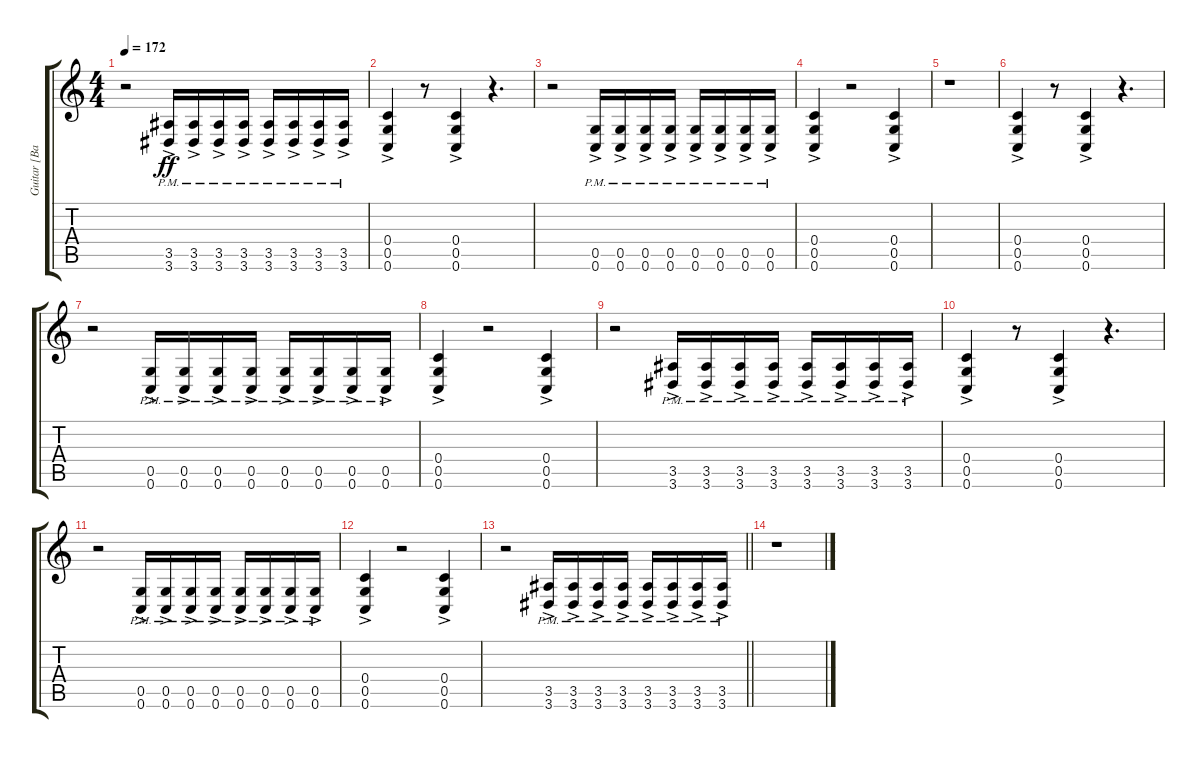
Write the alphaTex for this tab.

\track ("Guitar [Backing Track Only]" "Guitar [Ba") {instrument distortionguitar}
\staff {score tabs}
\tuning (D4 A3 F3 C3 G2 C2) {hide}
\ts (4 4)
\tempo 172
\clef g2
\ks c
r.2{dy ff} (3.5{ac pm} 3.6{ac pm}).16 (3.5{ac pm} 3.6{ac pm}).16 (3.5{ac pm} 3.6{ac pm}).16 (3.5{ac pm} 3.6{ac pm}).16 (3.5{ac pm} 3.6{ac pm}).16 (3.5{ac pm} 3.6{ac pm}).16 (3.5{ac pm} 3.6{ac pm}).16 (3.5{ac pm} 3.6{ac pm}).16 |
(0.4{ac} 0.5{ac} 0.6{ac}).4 r.8 (0.4{ac} 0.5{ac} 0.6{ac}).4 r.4{d} |
r.2 (0.5{ac pm} 0.6{ac pm}).16 (0.5{ac pm} 0.6{ac pm}).16 (0.5{ac pm} 0.6{ac pm}).16 (0.5{ac pm} 0.6{ac pm}).16 (0.5{ac pm} 0.6{ac pm}).16 (0.5{ac pm} 0.6{ac pm}).16 (0.5{ac pm} 0.6{ac pm}).16 (0.5{ac pm} 0.6{ac pm}).16 |
(0.4{ac} 0.5{ac} 0.6{ac}).4 r.2 (0.4{ac} 0.5{ac} 0.6{ac}).4 |
r.1 |
(0.4{ac} 0.5{ac} 0.6{ac}).4 r.8 (0.4{ac} 0.5{ac} 0.6{ac}).4 r.4{d} |
r.2 (0.5{ac pm} 0.6{ac pm}).16 (0.5{ac pm} 0.6{ac pm}).16 (0.5{ac pm} 0.6{ac pm}).16 (0.5{ac pm} 0.6{ac pm}).16 (0.5{ac pm} 0.6{ac pm}).16 (0.5{ac pm} 0.6{ac pm}).16 (0.5{ac pm} 0.6{ac pm}).16 (0.5{ac pm} 0.6{ac pm}).16 |
(0.4{ac} 0.5{ac} 0.6{ac}).4 r.2 (0.4{ac} 0.5{ac} 0.6{ac}).4 |
r.2 (3.5{ac pm} 3.6{ac pm}).16 (3.5{ac pm} 3.6{ac pm}).16 (3.5{ac pm} 3.6{ac pm}).16 (3.5{ac pm} 3.6{ac pm}).16 (3.5{ac pm} 3.6{ac pm}).16 (3.5{ac pm} 3.6{ac pm}).16 (3.5{ac pm} 3.6{ac pm}).16 (3.5{ac pm} 3.6{ac pm}).16 |
(0.4{ac} 0.5{ac} 0.6{ac}).4 r.8 (0.4{ac} 0.5{ac} 0.6{ac}).4 r.4{d} |
r.2 (0.5{ac pm} 0.6{ac pm}).16 (0.5{ac pm} 0.6{ac pm}).16 (0.5{ac pm} 0.6{ac pm}).16 (0.5{ac pm} 0.6{ac pm}).16 (0.5{ac pm} 0.6{ac pm}).16 (0.5{ac pm} 0.6{ac pm}).16 (0.5{ac pm} 0.6{ac pm}).16 (0.5{ac pm} 0.6{ac pm}).16 |
(0.4{ac} 0.5{ac} 0.6{ac}).4 r.2 (0.4{ac} 0.5{ac} 0.6{ac}).4 |
\barLineRight lightlight
r.2 (3.5{ac pm} 3.6{ac pm}).16 (3.5{ac pm} 3.6{ac pm}).16 (3.5{ac pm} 3.6{ac pm}).16 (3.5{ac pm} 3.6{ac pm}).16 (3.5{ac pm} 3.6{ac pm}).16 (3.5{ac pm} 3.6{ac pm}).16 (3.5{ac pm} 3.6{ac pm}).16 (3.5{ac pm} 3.6{ac pm}).16 |
\section ("" "")
r.1
